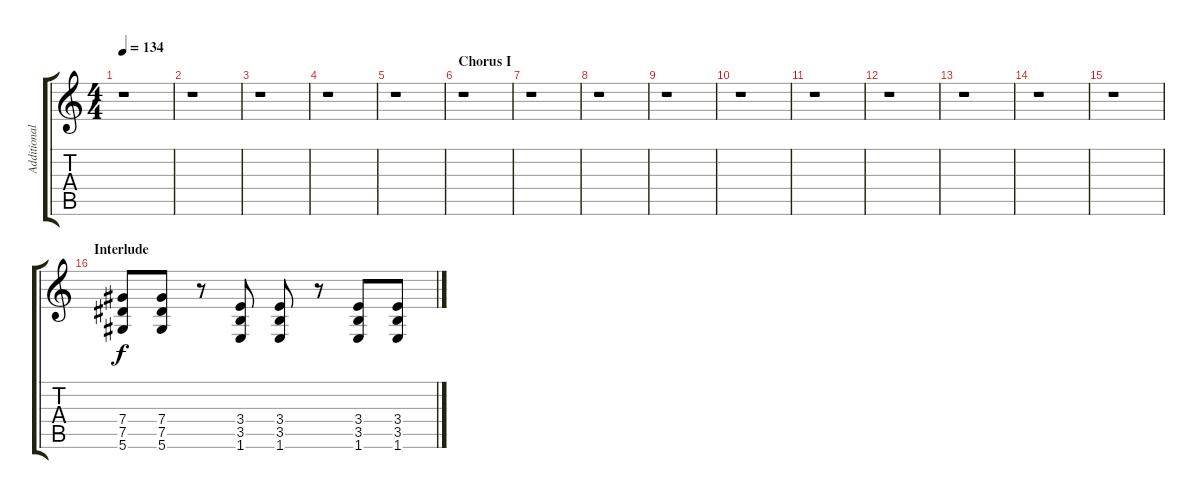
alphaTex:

\track ("Additional Guitars" "Additional") {instrument distortionguitar}
\staff {score tabs}
\tuning (Eb4 Bb3 Gb3 Db3 Ab2 Eb2) {hide}
\ts (4 4)
\tempo 134
\clef g2
\ks c
r.1{dy f} |
r.1 |
r.1 |
r.1 |
r.1 |
\section ("" "Chorus I")
r.1 |
r.1 |
r.1 |
r.1 |
r.1 |
r.1 |
r.1 |
r.1 |
r.1 |
r.1 |
\section ("" "Interlude")
(7.4 7.5 5.6).8 (7.4 7.5 5.6).8 r.8 (3.4 3.5 1.6).8 (3.4 3.5 1.6).8 r.8 (3.4 3.5 1.6).8 (3.4 3.5 1.6).8
